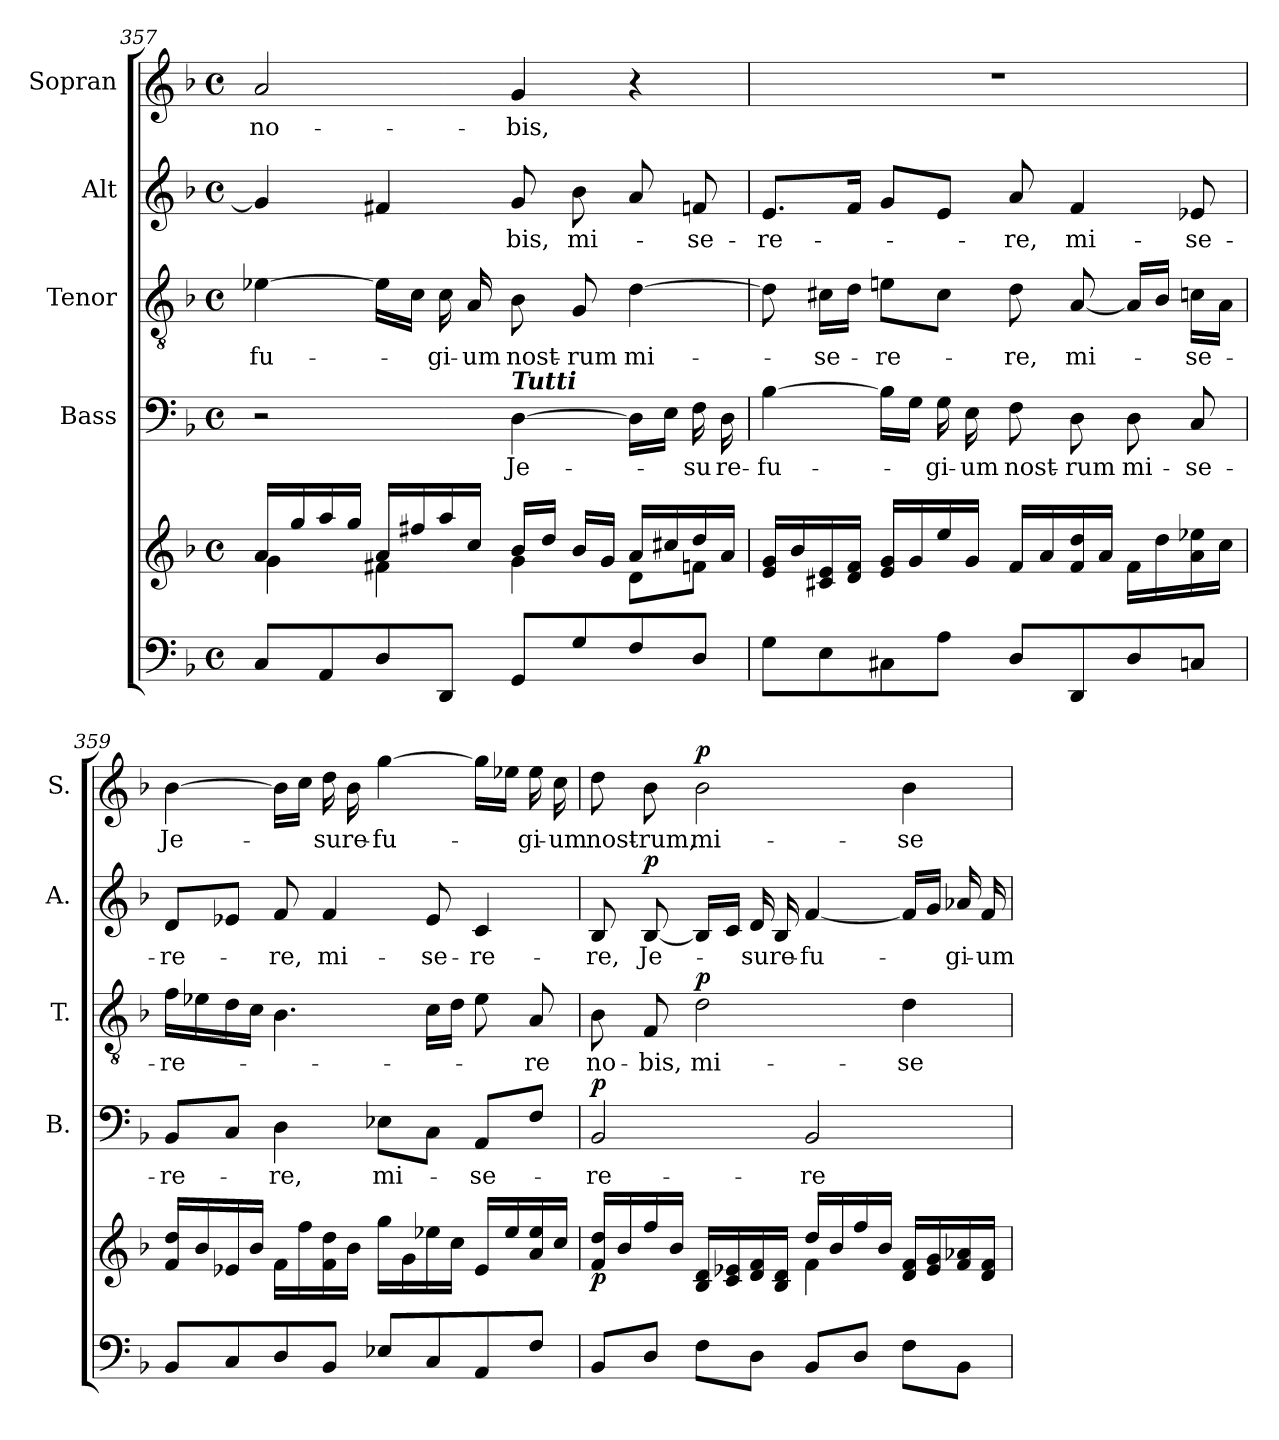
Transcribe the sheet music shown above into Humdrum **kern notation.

**kern	**kern	**dynam	**kern	**text	**dynam	**kern	**text	**dynam	**kern	**text	**dynam	**kern	**text	**dynam
*part5	*part5	*part5	*part4	*part4	*part4	*part3	*part3	*part3	*part2	*part2	*part2	*part1	*part1	*part1
*staff6	*staff5	*staff5/6	*staff4	*staff4	*staff4	*staff3	*staff3	*staff3	*staff2	*staff2	*staff2	*staff1	*staff1	*staff1
*	*	*	*I"Bass	*	*	*I"Tenor	*	*	*I"Alt	*	*	*I"Sopran	*	*
*	*	*	*I'B.	*	*	*I'T.	*	*	*I'A.	*	*	*I'S.	*	*
*clefF4	*clefG2	*	*clefF4	*	*	*clefGv2	*	*	*clefG2	*	*	*clefG2	*	*
*k[b-]	*k[b-]	*	*k[b-]	*	*	*k[b-]	*	*	*k[b-]	*	*	*k[b-]	*	*
*F:	*F:	*	*F:	*	*	*F:	*	*	*F:	*	*	*F:	*	*
*M4/4	*M4/4	*	*M4/4	*	*	*M4/4	*	*	*M4/4	*	*	*M4/4	*	*
*met(c)	*met(c)	*	*met(c)	*	*	*met(c)	*	*	*met(c)	*	*	*met(c)	*	*
=357	=357	=357	=357	=357	=357	=357	=357	=357	=357	=357	=357	=357	=357	=357
*	*^	*	*	*	*	*	*	*	*	*	*	*	*	*
!	!	!	!	!	!	!	!	!LO:LY:b	!	!	!	!	!	!LO:LY:b	!
8C/L	16a/LL	4g\	.	2r	.	.	[4e-X\	-fu-	.	4g/]	.	.	2a/	no-	.
.	16gg/	.	.	.	.	.	.	.	.	.	.	.	.	.	.
8AA/	16aa/	.	.	.	.	.	.	.	.	.	.	.	.	.	.
.	16gg/JJ	.	.	.	.	.	.	.	.	.	.	.	.	.	.
8D/	16a/LL	4f#X\	.	.	.	.	16e-\LL]	.	.	4f#X/	.	.	.	.	.
.	16ff#X/	.	.	.	.	.	16c\JJ	.	.	.	.	.	.	.	.
!	!	!	!	!	!	!	!	!LO:LY:b	!	!	!	!	!	!	!
8DD/J	16aa/	.	.	.	.	.	16c\	-gi-	.	.	.	.	.	.	.
!	!	!	!	!	!	!	!	!LO:LY:b	!	!	!	!	!	!	!
.	16cc/JJ	.	.	.	.	.	16A/	-um	.	.	.	.	.	.	.
!	!	!	!	!LO:TX:a:Bi:t=Tutti	!	!	!	!	!	!	!	!	!	!	!
!	!	!	!	!	!LO:LY:b	!	!	!LO:LY:b	!	!	!LO:LY:b	!	!	!LO:LY:b	!
8GG/L	16b-/LL	4g\	.	[4D\	Je-	.	8B-\	nost-	.	8g/	-bis,	.	4g/	-bis,	.
.	16dd/JJ	.	.	.	.	.	.	.	.	.	.	.	.	.	.
!	!	!	!	!	!	!	!	!LO:LY:b	!	!	!LO:LY:b	!	!	!	!
8G/	16b-/LL	.	.	.	.	.	8G/	-rum	.	8b-\	mi-	.	.	.	.
.	16g/JJ	.	.	.	.	.	.	.	.	.	.	.	.	.	.
!	!	!	!	!	!	!	!	!LO:LY:b	!	!	!	!	!	!	!
8F/	16a/LL	8d\L	.	16D\LL]	.	.	[4d\	mi-	.	8a/	.	.	4r	.	.
.	16cc#X/	.	.	16E\JJ	.	.	.	.	.	.	.	.	.	.	.
!	!	!	!	!	!LO:LY:b	!	!	!	!	!	!LO:LY:b	!	!	!	!
8D/J	16dd/	8fn\J	.	16F\	-su	.	.	.	.	8fn/	-se-	.	.	.	.
!	!	!	!	!	!LO:LY:b	!	!	!	!	!	!	!	!	!	!
.	16a/JJ	.	.	16D\	re-	.	.	.	.	.	.	.	.	.	.
*	*v	*v	*	*	*	*	*	*	*	*	*	*	*	*	*
!!LO:PB:g=z
=358	=358	=358	=358	=358	=358	=358	=358	=358	=358	=358	=358	=358	=358	=358
!	!	!	!	!LO:LY:b	!	!	!	!	!	!LO:LY:b	!	!	!	!
8G\L	16e/ 16g/LL	.	[4B-\	-fu-	.	8d\]	.	.	8.e/L	-re-	.	1r	.	.
.	16b-/	.	.	.	.	.	.	.	.	.	.	.	.	.
!	!	!	!	!	!	!	!LO:LY:b	!	!	!	!	!	!	!
8E\	16c#X/ 16e/	.	.	.	.	16c#X\LL	-se-	.	.	.	.	.	.	.
.	16d/ 16f/JJ	.	.	.	.	16d\JJ	.	.	16f/Jk	.	.	.	.	.
!	!	!	!	!	!	!	!LO:LY:b	!	!	!	!	!	!	!
8C#X\	16e/ 16g/LL	.	16B-\LL]	.	.	8en\L	-re-	.	8g/L	.	.	.	.	.
.	16g/	.	16G\JJ	.	.	.	.	.	.	.	.	.	.	.
!	!	!	!	!LO:LY:b	!	!	!	!	!	!	!	!	!	!
8A\J	16ee/	.	16G\	-gi-	.	8c#\J	.	.	8e/J	.	.	.	.	.
!	!	!	!	!LO:LY:b	!	!	!	!	!	!	!	!	!	!
.	16g/JJ	.	16E\	-um	.	.	.	.	.	.	.	.	.	.
!	!	!	!	!LO:LY:b	!	!	!LO:LY:b	!	!	!LO:LY:b	!	!	!	!
8D/L	16f/LL	.	8F\	nost-	.	8d\	-re,	.	8a/	-re,	.	.	.	.
.	16a/	.	.	.	.	.	.	.	.	.	.	.	.	.
!	!	!	!	!LO:LY:b	!	!	!LO:LY:b	!	!	!LO:LY:b	!	!	!	!
8DD/	16f/ 16dd/	.	8D\	-rum	.	[8A/	mi-	.	4f/	mi-	.	.	.	.
.	16a/JJ	.	.	.	.	.	.	.	.	.	.	.	.	.
!	!	!	!	!LO:LY:b	!	!	!	!	!	!	!	!	!	!
8D/	16f\LL	.	8D\	mi-	.	16A/LL]	.	.	.	.	.	.	.	.
.	16dd\	.	.	.	.	16B-/JJ	.	.	.	.	.	.	.	.
!	!	!	!	!LO:LY:b	!	!	!LO:LY:b	!	!	!LO:LY:b	!	!	!	!
8Cn/J	16a\ 16ee-X\	.	8C/	-se-	.	16cn\LL	-se-	.	8e-X/	-se-	.	.	.	.
.	16cc\JJ	.	.	.	.	16A\JJ	.	.	.	.	.	.	.	.
=359	=359	=359	=359	=359	=359	=359	=359	=359	=359	=359	=359	=359	=359	=359
!	!	!	!	!LO:LY:b	!	!	!LO:LY:b	!	!	!LO:LY:b	!	!	!LO:LY:b	!
8BB-/L	16f/ 16dd/LL	.	8BB-/L	-re-	.	16f\LL	-re-	.	8d/L	-re-	.	[4b-\	Je-	.
.	16b-/	.	.	.	.	16e-X\	.	.	.	.	.	.	.	.
8C/	16e-X/	.	8C/J	.	.	16d\	.	.	8e-X/J	.	.	.	.	.
.	16b-/JJ	.	.	.	.	16c\JJ	.	.	.	.	.	.	.	.
!	!	!	!	!LO:LY:b	!	!	!	!	!	!LO:LY:b	!	!	!	!
8D/	16f\LL	.	4D\	-re,	.	4.B-\	.	.	8f/	-re,	.	16b-\LL]	.	.
.	16ff\	.	.	.	.	.	.	.	.	.	.	16cc\JJ	.	.
!	!	!	!	!	!	!	!	!	!	!LO:LY:b	!	!	!LO:LY:b	!
8BB-/J	16f\ 16dd\	.	.	.	.	.	.	.	4f/	mi-	.	16dd\	-su	.
!	!	!	!	!	!	!	!	!	!	!	!	!	!LO:LY:b	!
.	16b-\JJ	.	.	.	.	.	.	.	.	.	.	16b-\	re-	.
!	!	!	!	!LO:LY:b	!	!	!	!	!	!	!	!	!LO:LY:b	!
8E-X/L	16gg\LL	.	8E-X\L	mi-	.	.	.	.	.	.	.	[4gg\	-fu-	.
.	16g\	.	.	.	.	.	.	.	.	.	.	.	.	.
!	!	!	!	!	!	!	!	!	!	!LO:LY:b	!	!	!	!
8C/	16ee-X\	.	8C\J	.	.	16c\LL	.	.	8e-/	-se-	.	.	.	.
.	16cc\JJ	.	.	.	.	16d\JJ	.	.	.	.	.	.	.	.
!	!	!	!	!LO:LY:b	!	!	!	!	!	!LO:LY:b	!	!	!	!
8AA/	16e-/LL	.	8AA/L	-se-	.	8e-\	.	.	4c/	-re-	.	16gg\LL]	.	.
.	16ee-/	.	.	.	.	.	.	.	.	.	.	16ee-X\JJ	.	.
!	!	!	!	!	!	!	!LO:LY:b	!	!	!	!	!	!LO:LY:b	!
8F/J	16a/ 16ee-/	.	8F/J	.	.	8A/	-re	.	.	.	.	16ee-\	-gi-	.
!	!	!	!	!	!	!	!	!	!	!	!	!	!LO:LY:b	!
.	16cc/JJ	.	.	.	.	.	.	.	.	.	.	16cc\	-um	.
!!LO:LB:g=z
=360	=360	=360	=360	=360	=360	=360	=360	=360	=360	=360	=360	=360	=360	=360
*	*^	*	*	*	*	*	*	*	*	*	*	*	*	*
!	!	!	!LO:DY:b	!	!LO:LY:b	!LO:DY:a	!	!LO:LY:b	!	!	!LO:LY:b	!	!	!LO:LY:b	!
8BB-/L	16f/ 16dd/LL	2ryy	p	2BB-/	-re-	p	8B-\	no-	.	8B-/	-re,	.	8dd\	nost-	.
.	16b-/	.	.	.	.	.	.	.	.	.	.	.	.	.	.
!	!	!	!	!	!	!	!	!LO:LY:b	!	!	!LO:LY:b	!LO:DY:a	!	!LO:LY:b	!
8D/J	16ff/	.	.	.	.	.	8F/	-bis,	.	[8B-/	Je-	p	8b-\	-rum,	.
.	16b-/JJ	.	.	.	.	.	.	.	.	.	.	.	.	.	.
!	!	!	!	!	!	!	!	!LO:LY:b	!LO:DY:a	!	!	!	!	!LO:LY:b	!LO:DY:a
8F\L	16B-/ 16d/LL	.	.	.	.	.	2d\	mi-	p	16B-/LL]	.	.	2b-\	mi-	p
.	16c/ 16e-X/	.	.	.	.	.	.	.	.	16c/JJ	.	.	.	.	.
!	!	!	!	!	!	!	!	!	!	!	!LO:LY:b	!	!	!	!
8D\J	16d/ 16f/	.	.	.	.	.	.	.	.	16d/	-su	.	.	.	.
!	!	!	!	!	!	!	!	!	!	!	!LO:LY:b	!	!	!	!
.	16B-/ 16d/JJ	.	.	.	.	.	.	.	.	16B-/	re-	.	.	.	.
!	!	!	!	!	!LO:LY:b	!	!	!	!	!	!LO:LY:b	!	!	!	!
8BB-/L	16dd/LL	4f\	.	2BB-/	-re	.	.	.	.	[4f/	-fu-	.	.	.	.
.	16b-/	.	.	.	.	.	.	.	.	.	.	.	.	.	.
8D/J	16ff/	.	.	.	.	.	.	.	.	.	.	.	.	.	.
.	16b-/JJ	.	.	.	.	.	.	.	.	.	.	.	.	.	.
!	!	!	!	!	!	!	!	!LO:LY:b	!	!	!	!	!	!LO:LY:b	!
8F\L	16d/ 16f/LL	4ryy	.	.	.	.	4d\	-se-	.	16f/LL]	.	.	4b-\	-se-	.
.	16e-/ 16g/	.	.	.	.	.	.	.	.	16g/JJ	.	.	.	.	.
!	!	!	!	!	!	!	!	!	!	!	!LO:LY:b	!	!	!	!
8BB-\J	16f/ 16a-X/	.	.	.	.	.	.	.	.	16a-X/	-gi-	.	.	.	.
!	!	!	!	!	!	!	!	!	!	!	!LO:LY:b	!	!	!	!
.	16d/ 16f/JJ	.	.	.	.	.	.	.	.	16f/	-um	.	.	.	.
*	*v	*v	*	*	*	*	*	*	*	*	*	*	*	*	*
=	=	=	=	=	=	=	=	=	=	=	=	=	=	=
*-	*-	*-	*-	*-	*-	*-	*-	*-	*-	*-	*-	*-	*-	*-
